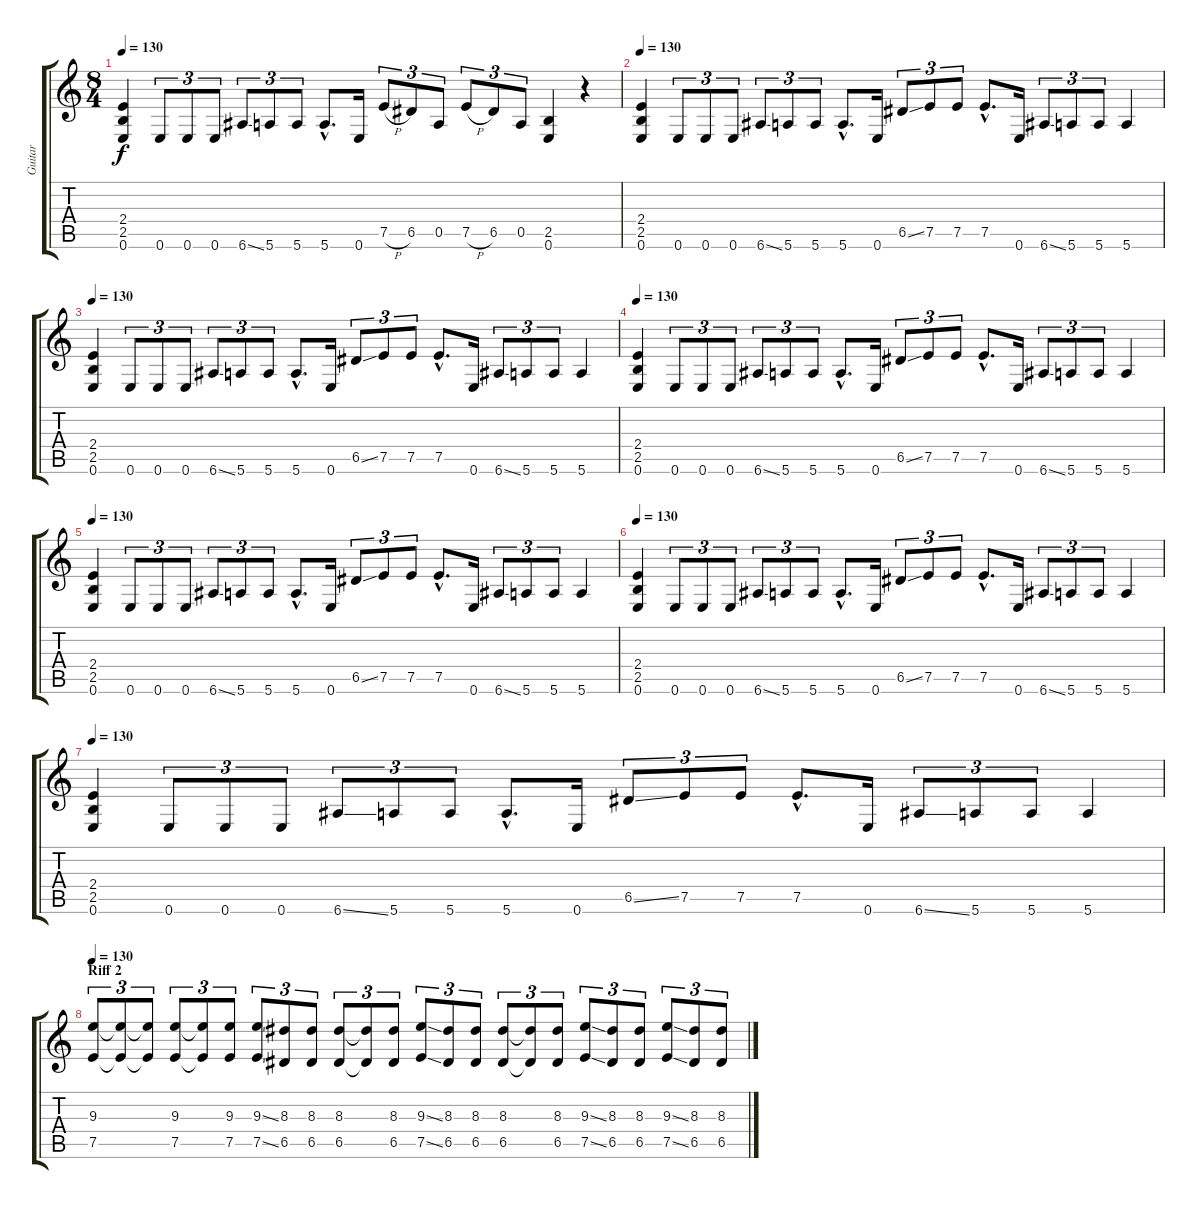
\track ("Guitar" "Guitar") {instrument distortionguitar}
\staff {score tabs}
\tuning (E4 B3 G3 D3 A2 E2) {hide}
\ts (8 4)
\tempo 130
\clef g2
\ks c
(2.4 2.5 0.6).4{dy f} 0.6.8{tu (3 2)} 0.6.8{tu (3 2)} 0.6.8{tu (3 2)} 6.6{ss}.8{tu (3 2)} 5.6.8{tu (3 2)} 5.6.8{tu (3 2)} 5.6{hac}.8{d} 0.6.16 7.5{h}.8{tu (3 2)} 6.5.8{tu (3 2)} 0.5.8{tu (3 2)} 7.5{h}.8{tu (3 2)} 6.5.8{tu (3 2)} 0.5.8{tu (3 2)} (2.5 0.6).4 r.4 |
\tempo 130
(2.4 2.5 0.6).4 0.6.8{tu (3 2)} 0.6.8{tu (3 2)} 0.6.8{tu (3 2)} 6.6{ss}.8{tu (3 2)} 5.6.8{tu (3 2)} 5.6.8{tu (3 2)} 5.6{hac}.8{d} 0.6.16 6.5{ss}.8{tu (3 2)} 7.5.8{tu (3 2)} 7.5.8{tu (3 2)} 7.5{hac}.8{d} 0.6.16 6.6{ss}.8{tu (3 2)} 5.6.8{tu (3 2)} 5.6.8{tu (3 2)} 5.6.4 |
\tempo 130
(2.4 2.5 0.6).4 0.6.8{tu (3 2)} 0.6.8{tu (3 2)} 0.6.8{tu (3 2)} 6.6{ss}.8{tu (3 2)} 5.6.8{tu (3 2)} 5.6.8{tu (3 2)} 5.6{hac}.8{d} 0.6.16 6.5{ss}.8{tu (3 2)} 7.5.8{tu (3 2)} 7.5.8{tu (3 2)} 7.5{hac}.8{d} 0.6.16 6.6{ss}.8{tu (3 2)} 5.6.8{tu (3 2)} 5.6.8{tu (3 2)} 5.6.4 |
\tempo 130
(2.4 2.5 0.6).4 0.6.8{tu (3 2)} 0.6.8{tu (3 2)} 0.6.8{tu (3 2)} 6.6{ss}.8{tu (3 2)} 5.6.8{tu (3 2)} 5.6.8{tu (3 2)} 5.6{hac}.8{d} 0.6.16 6.5{ss}.8{tu (3 2)} 7.5.8{tu (3 2)} 7.5.8{tu (3 2)} 7.5{hac}.8{d} 0.6.16 6.6{ss}.8{tu (3 2)} 5.6.8{tu (3 2)} 5.6.8{tu (3 2)} 5.6.4 |
\tempo 130
(2.4 2.5 0.6).4 0.6.8{tu (3 2)} 0.6.8{tu (3 2)} 0.6.8{tu (3 2)} 6.6{ss}.8{tu (3 2)} 5.6.8{tu (3 2)} 5.6.8{tu (3 2)} 5.6{hac}.8{d} 0.6.16 6.5{ss}.8{tu (3 2)} 7.5.8{tu (3 2)} 7.5.8{tu (3 2)} 7.5{hac}.8{d} 0.6.16 6.6{ss}.8{tu (3 2)} 5.6.8{tu (3 2)} 5.6.8{tu (3 2)} 5.6.4 |
\tempo 130
(2.4 2.5 0.6).4 0.6.8{tu (3 2)} 0.6.8{tu (3 2)} 0.6.8{tu (3 2)} 6.6{ss}.8{tu (3 2)} 5.6.8{tu (3 2)} 5.6.8{tu (3 2)} 5.6{hac}.8{d} 0.6.16 6.5{ss}.8{tu (3 2)} 7.5.8{tu (3 2)} 7.5.8{tu (3 2)} 7.5{hac}.8{d} 0.6.16 6.6{ss}.8{tu (3 2)} 5.6.8{tu (3 2)} 5.6.8{tu (3 2)} 5.6.4 |
\tempo 130
(2.4 2.5 0.6).4 0.6.8{tu (3 2)} 0.6.8{tu (3 2)} 0.6.8{tu (3 2)} 6.6{ss}.8{tu (3 2)} 5.6.8{tu (3 2)} 5.6.8{tu (3 2)} 5.6{hac}.8{d} 0.6.16 6.5{ss}.8{tu (3 2)} 7.5.8{tu (3 2)} 7.5.8{tu (3 2)} 7.5{hac}.8{d} 0.6.16 6.6{ss}.8{tu (3 2)} 5.6.8{tu (3 2)} 5.6.8{tu (3 2)} 5.6.4 |
\section ("" "Riff 2")
\tempo 130
(9.3 7.5).8{tu (3 2)} (9.3{t} 7.5{t}).8{tu (3 2)} (9.3{t} 7.5{t}).8{tu (3 2)} (9.3 7.5).8{tu (3 2)} (9.3{t} 7.5{t}).8{tu (3 2)} (9.3 7.5).8{tu (3 2)} (9.3{ss} 7.5{ss}).8{tu (3 2)} (8.3 6.5).8{tu (3 2)} (8.3 6.5).8{tu (3 2)} (8.3 6.5).8{tu (3 2)} (8.3{t} 6.5{t}).8{tu (3 2)} (8.3 6.5).8{tu (3 2)} (9.3{ss} 7.5{ss}).8{tu (3 2)} (8.3 6.5).8{tu (3 2)} (8.3 6.5).8{tu (3 2)} (8.3 6.5).8{tu (3 2)} (8.3{t} 6.5{t}).8{tu (3 2)} (8.3 6.5).8{tu (3 2)} (9.3{ss} 7.5{ss}).8{tu (3 2)} (8.3 6.5).8{tu (3 2)} (8.3 6.5).8{tu (3 2)} (9.3{ss} 7.5{ss}).8{tu (3 2)} (8.3 6.5).8{tu (3 2)} (8.3 6.5).8{tu (3 2)}
